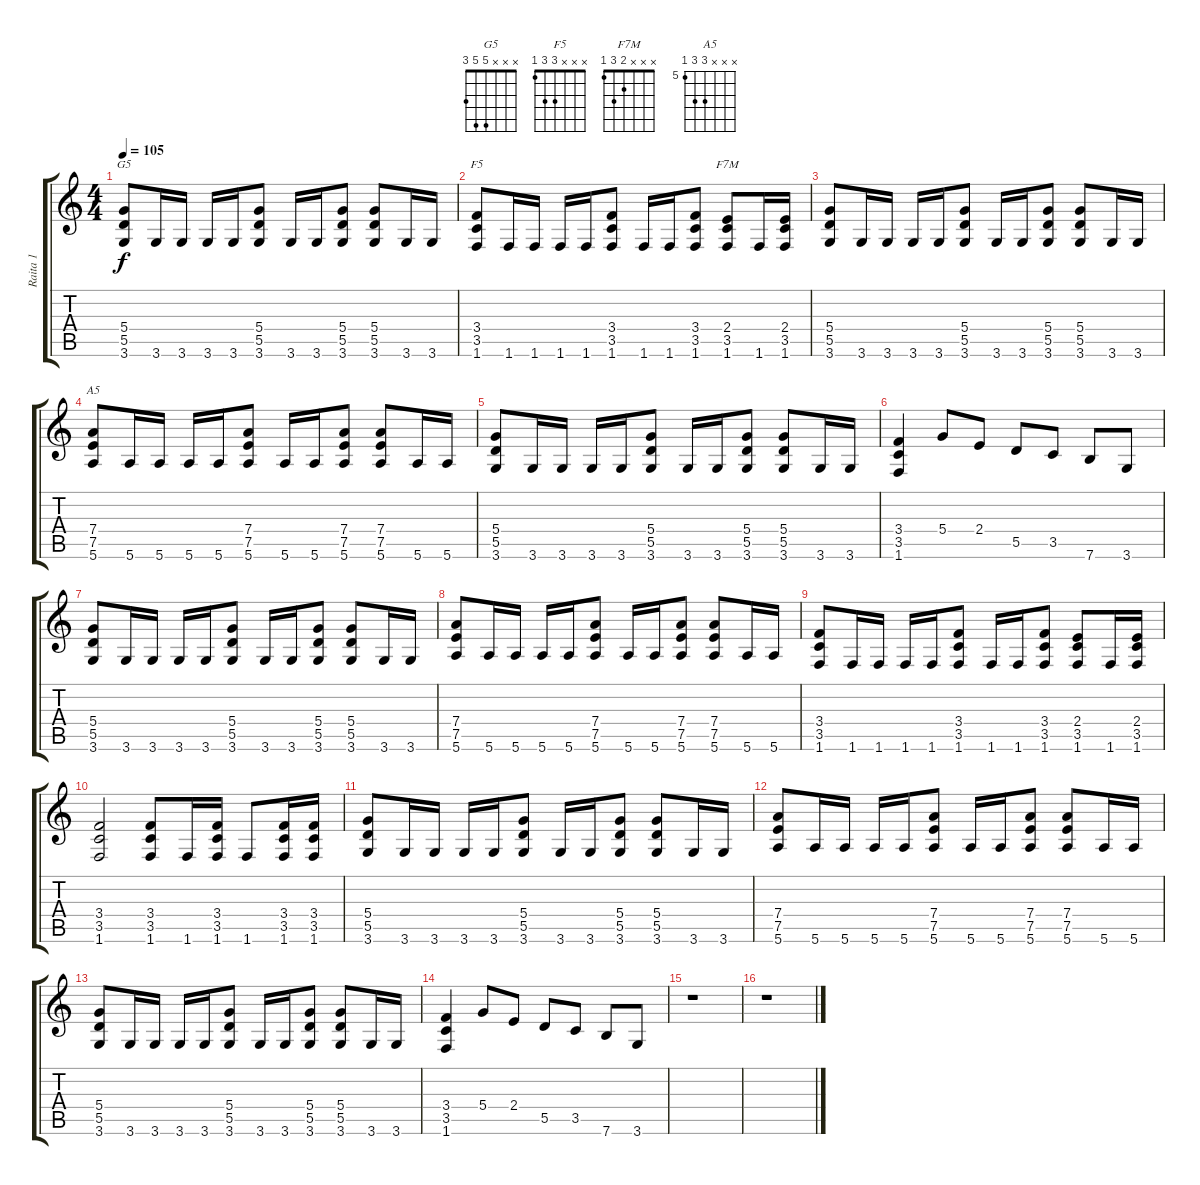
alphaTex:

\track ("Raita 1" "Raita 1") {instrument overdrivenguitar}
\staff {score tabs}
\tuning (F4 C4 G3 D3 A2 E2) {hide}
\chord ("G5" x x x 5 5 3)
\chord ("F5" x x x 3 3 1)
\chord ("F7M" x x x 2 3 1)
\chord ("A5" x x x 7 7 5) {firstfret 5}
\ts (4 4)
\tempo 105
\clef g2
\ks c
(5.4 5.5 3.6).8{ch "G5" dy f} 3.6.16 3.6.16 3.6.16 3.6.16 (5.4 5.5 3.6).8 3.6.16 3.6.16 (5.4 5.5 3.6).8 (5.4 5.5 3.6).8 3.6.16 3.6.16 |
(3.4 3.5 1.6).8{ch "F5"} 1.6.16 1.6.16 1.6.16 1.6.16 (3.4 3.5 1.6).8 1.6.16 1.6.16 (3.4 3.5 1.6).8 (2.4 3.5 1.6).8{ch "F7M"} 1.6.16 (2.4 3.5 1.6).16 |
(5.4 5.5 3.6).8 3.6.16 3.6.16 3.6.16 3.6.16 (5.4 5.5 3.6).8 3.6.16 3.6.16 (5.4 5.5 3.6).8 (5.4 5.5 3.6).8 3.6.16 3.6.16 |
(7.4 7.5 5.6).8{ch "A5"} 5.6.16 5.6.16 5.6.16 5.6.16 (7.4 7.5 5.6).8 5.6.16 5.6.16 (7.4 7.5 5.6).8 (7.4 7.5 5.6).8 5.6.16 5.6.16 |
(5.4 5.5 3.6).8 3.6.16 3.6.16 3.6.16 3.6.16 (5.4 5.5 3.6).8 3.6.16 3.6.16 (5.4 5.5 3.6).8 (5.4 5.5 3.6).8 3.6.16 3.6.16 |
(3.4 3.5 1.6).4 5.4.8 2.4.8 5.5.8 3.5.8 7.6.8 3.6.8 |
(5.4 5.5 3.6).8 3.6.16 3.6.16 3.6.16 3.6.16 (5.4 5.5 3.6).8 3.6.16 3.6.16 (5.4 5.5 3.6).8 (5.4 5.5 3.6).8 3.6.16 3.6.16 |
(7.4 7.5 5.6).8 5.6.16 5.6.16 5.6.16 5.6.16 (7.4 7.5 5.6).8 5.6.16 5.6.16 (7.4 7.5 5.6).8 (7.4 7.5 5.6).8 5.6.16 5.6.16 |
(3.4 3.5 1.6).8 1.6.16 1.6.16 1.6.16 1.6.16 (3.4 3.5 1.6).8 1.6.16 1.6.16 (3.4 3.5 1.6).8 (2.4 3.5 1.6).8 1.6.16 (2.4 3.5 1.6).16 |
(3.4 3.5 1.6).2 (3.4 3.5 1.6).8 1.6.16 (3.4 3.5 1.6).16 1.6.8 (3.4 3.5 1.6).16 (3.4 3.5 1.6).16 |
(5.4 5.5 3.6).8 3.6.16 3.6.16 3.6.16 3.6.16 (5.4 5.5 3.6).8 3.6.16 3.6.16 (5.4 5.5 3.6).8 (5.4 5.5 3.6).8 3.6.16 3.6.16 |
(7.4 7.5 5.6).8 5.6.16 5.6.16 5.6.16 5.6.16 (7.4 7.5 5.6).8 5.6.16 5.6.16 (7.4 7.5 5.6).8 (7.4 7.5 5.6).8 5.6.16 5.6.16 |
(5.4 5.5 3.6).8 3.6.16 3.6.16 3.6.16 3.6.16 (5.4 5.5 3.6).8 3.6.16 3.6.16 (5.4 5.5 3.6).8 (5.4 5.5 3.6).8 3.6.16 3.6.16 |
(3.4 3.5 1.6).4 5.4.8 2.4.8 5.5.8 3.5.8 7.6.8 3.6.8 |
r.1 |
r.1
